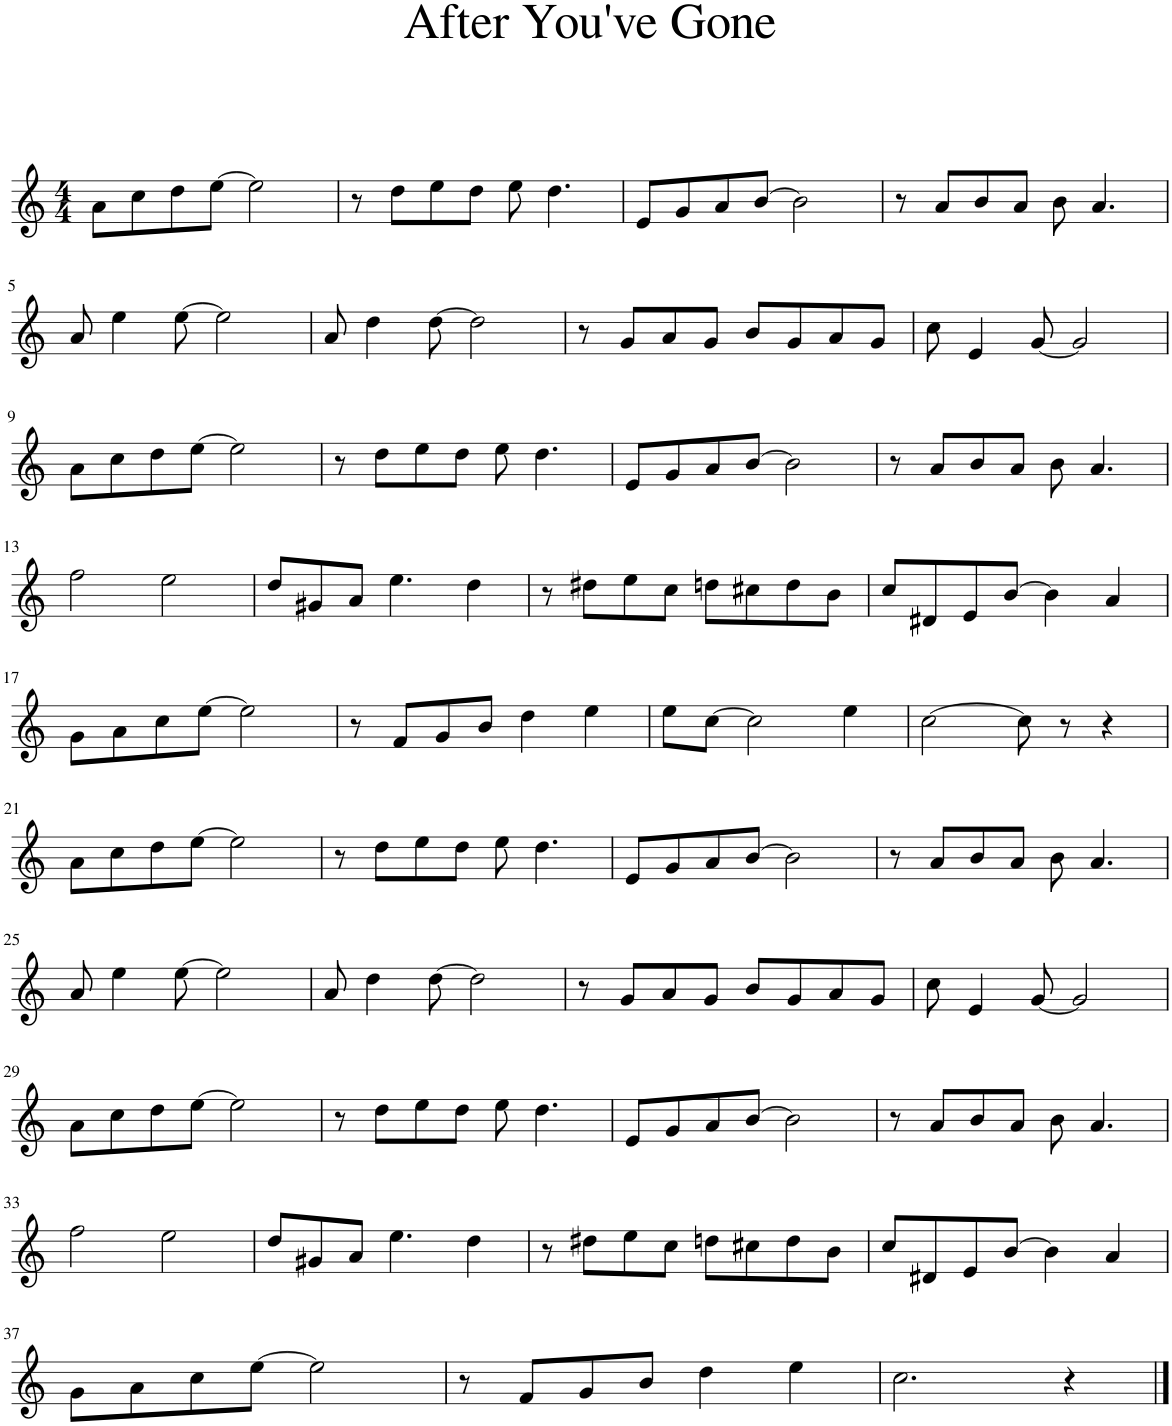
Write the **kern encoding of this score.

**kern
*part1
*staff1
*I"Harmonica
*I'Hmca
*clefG2
*k[]
*M4/4
=1
8a\L
8cc\
8dd\
[8ee\J
2ee\]
=2
8r
8dd\L
8ee\
8dd\J
8ee\
4.dd\
=3
8e/L
8g/
8a/
[8b/J
2b\]
=4
8r
8a/L
8b/
8a/J
8b\
4.a/
!!LO:LB:g=z
=5
8a/
4ee\
[8ee\
2ee\]
=6
8a/
4dd\
[8dd\
2dd\]
=7
8r
8g/L
8a/
8g/J
8b/L
8g/
8a/
8g/J
=8
8cc\
4e/
[8g/
2g/]
!!LO:LB:g=z
=9
8a\L
8cc\
8dd\
[8ee\J
2ee\]
=10
8r
8dd\L
8ee\
8dd\J
8ee\
4.dd\
=11
8e/L
8g/
8a/
[8b/J
2b\]
=12
8r
8a/L
8b/
8a/J
8b\
4.a/
!!LO:LB:g=z
=13
2ff\
2ee\
=14
8dd/L
8g#X/
8a/J
4.ee\
4dd\
=15
8r
8dd#X\L
8ee\
8cc\J
8ddn\L
8cc#X\
8dd\
8b\J
=16
8cc/L
8d#X/
8e/
[8b/J
4b\]
4a/
!!LO:LB:g=z
=17
8g\L
8a\
8cc\
[8ee\J
2ee\]
=18
8r
8f/L
8g/
8b/J
4dd\
4ee\
=19
8ee\L
[8cc\J
2cc\]
4ee\
=20
[2cc\
8cc\]
8r
4r
!!LO:LB:g=z
=21
8a\L
8cc\
8dd\
[8ee\J
2ee\]
=22
8r
8dd\L
8ee\
8dd\J
8ee\
4.dd\
=23
8e/L
8g/
8a/
[8b/J
2b\]
=24
8r
8a/L
8b/
8a/J
8b\
4.a/
!!LO:LB:g=z
=25
8a/
4ee\
[8ee\
2ee\]
=26
8a/
4dd\
[8dd\
2dd\]
=27
8r
8g/L
8a/
8g/J
8b/L
8g/
8a/
8g/J
=28
8cc\
4e/
[8g/
2g/]
!!LO:LB:g=z
=29
8a\L
8cc\
8dd\
[8ee\J
2ee\]
=30
8r
8dd\L
8ee\
8dd\J
8ee\
4.dd\
=31
8e/L
8g/
8a/
[8b/J
2b\]
=32
8r
8a/L
8b/
8a/J
8b\
4.a/
!!LO:LB:g=z
=33
2ff\
2ee\
=34
8dd/L
8g#X/
8a/J
4.ee\
4dd\
=35
8r
8dd#X\L
8ee\
8cc\J
8ddn\L
8cc#X\
8dd\
8b\J
=36
8cc/L
8d#X/
8e/
[8b/J
4b\]
4a/
!!LO:LB:g=z
=37
8g\L
8a\
8cc\
[8ee\J
2ee\]
=38
8r
8f/L
8g/
8b/J
4dd\
4ee\
=39
2.cc\
4r
==
*-
